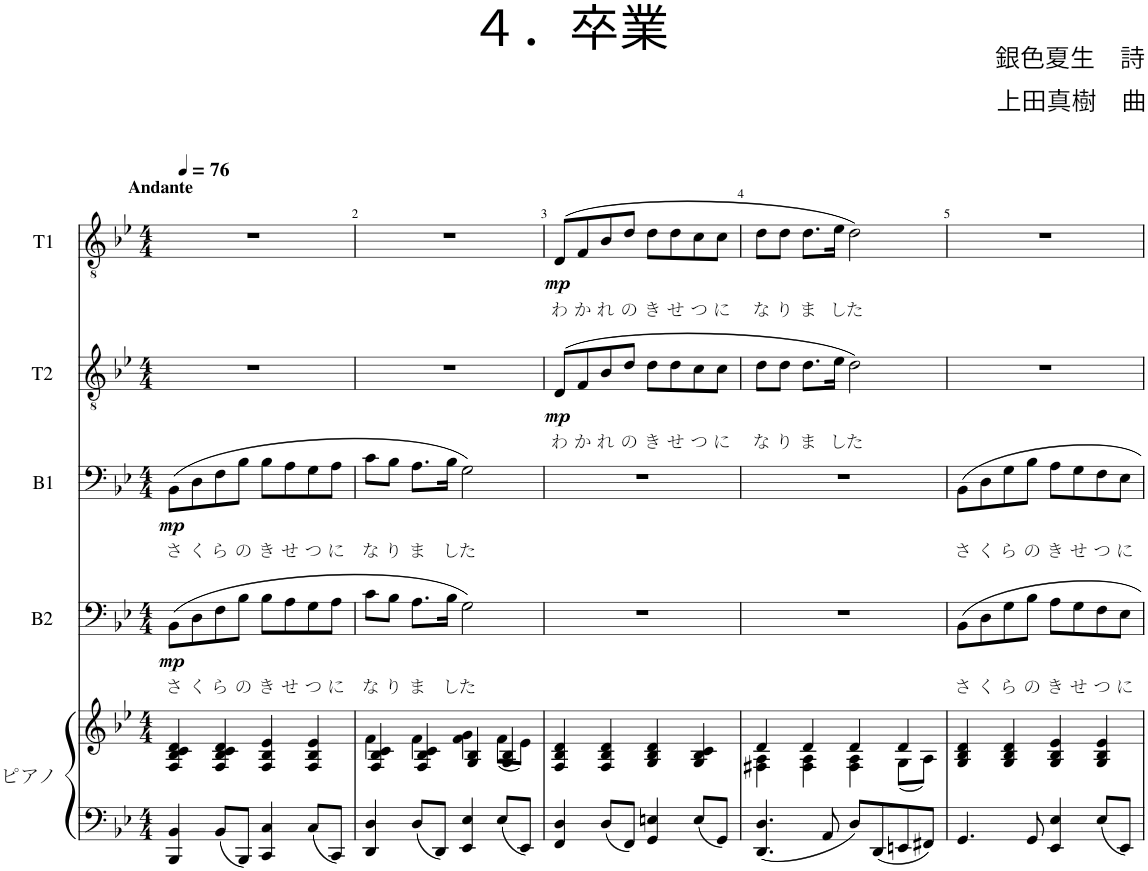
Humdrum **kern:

**kern	**kern	**kern	**text	**dynam	**kern	**text	**dynam	**kern	**text	**dynam	**kern	**text	**dynam
*part5	*part5	*part4	*part4	*part4	*part3	*part3	*part3	*part2	*part2	*part2	*part1	*part1	*part1
*staff6	*staff5	*staff4	*staff4	*staff4	*staff3	*staff3	*staff3	*staff2	*staff2	*staff2	*staff1	*staff1	*staff1
*I"ピアノ	*	*I"B2	*	*	*I"B1	*	*	*I"T2	*	*	*I"T1	*	*
*	*	*I'B2	*	*	*I'B1	*	*	*I'T2	*	*	*I'T1	*	*
*clefF4	*clefG2	*clefF4	*	*	*clefF4	*	*	*clefGv2	*	*	*clefGv2	*	*
*k[b-e-]	*k[b-e-]	*k[b-e-]	*	*	*k[b-e-]	*	*	*k[b-e-]	*	*	*k[b-e-]	*	*
*M4/4	*M4/4	*M4/4	*	*	*M4/4	*	*	*M4/4	*	*	*M4/4	*	*
*MM76	*MM76	*MM76	*	*	*MM76	*	*	*MM76	*	*	*MM76	*	*
=1	=1	=1	=1	=1	=1	=1	=1	=1	=1	=1	=1	=1	=1
!	!	!	!	!	!	!	!	!	!	!	!LO:TX:a:B:t=Andante	!	!
!	!	!	!LO:LY:b	!LO:DY:b	!	!LO:LY:b	!LO:DY:b	!	!	!	!	!	!
4BBB-/ 4BB-/	4F/ 4B-/ 4c/ 4d/	(8BB-\L	さ	mp	(8BB-\L	さ	mp	1r	.	.	1r	.	.
!	!	!	!LO:LY:b	!	!	!LO:LY:b	!	!	!	!	!	!	!
.	.	8D\	く	.	8D\	く	.	.	.	.	.	.	.
!	!	!	!LO:LY:b	!	!	!LO:LY:b	!	!	!	!	!	!	!
8BB-/L	4F/ 4B-/ 4c/ 4d/	8F\	ら	.	8F\	ら	.	.	.	.	.	.	.
!	!	!	!LO:LY:b	!	!	!LO:LY:b	!	!	!	!	!	!	!
8BBB-/J	.	8B-\J	の	.	8B-\J	の	.	.	.	.	.	.	.
!	!	!	!LO:LY:b	!	!	!LO:LY:b	!	!	!	!	!	!	!
4CC/ 4C/	4F/ 4B-/ 4e-/	8B-\L	き	.	8B-\L	き	.	.	.	.	.	.	.
!	!	!	!LO:LY:b	!	!	!LO:LY:b	!	!	!	!	!	!	!
.	.	8A\	せ	.	8A\	せ	.	.	.	.	.	.	.
!	!	!	!LO:LY:b	!	!	!LO:LY:b	!	!	!	!	!	!	!
8C/L	4F/ 4B-/ 4e-/	8G\	つ	.	8G\	つ	.	.	.	.	.	.	.
!	!	!	!LO:LY:b	!	!	!LO:LY:b	!	!	!	!	!	!	!
8CC/J	.	8A\J	に	.	8A\J	に	.	.	.	.	.	.	.
=2	=2	=2	=2	=2	=2	=2	=2	=2	=2	=2	=2	=2	=2
*	*^	*	*	*	*	*	*	*	*	*	*	*	*
!	!	!	!	!LO:LY:b	!	!	!LO:LY:b	!	!	!	!	!	!	!
4DD/ 4D/	4F/ 4B-/ 4c/	4f\	8c\L	な	.	8c\L	な	.	1r	.	.	1r	.	.
!	!	!	!	!LO:LY:b	!	!	!LO:LY:b	!	!	!	!	!	!	!
.	.	.	8B-\J	り	.	8B-\J	り	.	.	.	.	.	.	.
!	!	!	!	!LO:LY:b	!	!	!LO:LY:b	!	!	!	!	!	!	!
8D/L	4F/ 4B-/ 4c/	4f\	8.A\L	ま	.	8.A\L	ま	.	.	.	.	.	.	.
8DD/J	.	.	.	.	.	.	.	.	.	.	.	.	.	.
!	!	!	!	!LO:LY:b	!	!	!LO:LY:b	!	!	!	!	!	!	!
.	.	.	16B-\Jk	し	.	16B-\Jk	し	.	.	.	.	.	.	.
!	!	!	!	!LO:LY:b	!	!	!LO:LY:b	!	!	!	!	!	!	!
4EE-/ 4E-/	4G/ 4B-/	4f\ 4g\	2G\)	た	.	2G\)	た	.	.	.	.	.	.	.
8E-/L	4G/ 4B-/	(8f\L	.	.	.	.	.	.	.	.	.	.	.	.
8EE-/J	.	8e-\J)	.	.	.	.	.	.	.	.	.	.	.	.
=3	=3	=3	=3	=3	=3	=3	=3	=3	=3	=3	=3	=3	=3	=3
!	!	!	!	!	!	!	!	!	!	!LO:LY:b	!LO:DY:b	!	!LO:LY:b	!LO:DY:b
*	*v	*v	*	*	*	*	*	*	*	*	*	*	*	*
4FF/ 4D/	4F/ 4B-/ 4d/	1r	.	.	1r	.	.	(8D/L	わ	mp	(8D/L	わ	mp
!	!	!	!	!	!	!	!	!	!LO:LY:b	!	!	!LO:LY:b	!
.	.	.	.	.	.	.	.	8F/	か	.	8F/	か	.
!	!	!	!	!	!	!	!	!	!LO:LY:b	!	!	!LO:LY:b	!
8D/L	4F/ 4B-/ 4d/	.	.	.	.	.	.	8B-/	れ	.	8B-/	れ	.
!	!	!	!	!	!	!	!	!	!LO:LY:b	!	!	!LO:LY:b	!
8FF/J	.	.	.	.	.	.	.	8d/J	の	.	8d/J	の	.
!	!	!	!	!	!	!	!	!	!LO:LY:b	!	!	!LO:LY:b	!
4GG/ 4En/	4G/ 4B-/ 4d/	.	.	.	.	.	.	8d\L	き	.	8d\L	き	.
!	!	!	!	!	!	!	!	!	!LO:LY:b	!	!	!LO:LY:b	!
.	.	.	.	.	.	.	.	8d\	せ	.	8d\	せ	.
!	!	!	!	!	!	!	!	!	!LO:LY:b	!	!	!LO:LY:b	!
8E/L	4G/ 4B-/ 4c/	.	.	.	.	.	.	8c\	つ	.	8c\	つ	.
!	!	!	!	!	!	!	!	!	!LO:LY:b	!	!	!LO:LY:b	!
8GG/J	.	.	.	.	.	.	.	8c\J	に	.	8c\J	に	.
=4	=4	=4	=4	=4	=4	=4	=4	=4	=4	=4	=4	=4	=4
*	*^	*	*	*	*	*	*	*	*	*	*	*	*
!	!	!	!	!	!	!	!	!	!	!LO:LY:b	!	!	!LO:LY:b	!
4.DD/ 4.D/	4d/	4F#X\ 4A\	1r	.	.	1r	.	.	8d\L	な	.	8d\L	な	.
!	!	!	!	!	!	!	!	!	!	!LO:LY:b	!	!	!LO:LY:b	!
.	.	.	.	.	.	.	.	.	8d\J	り	.	8d\J	り	.
!	!	!	!	!	!	!	!	!	!	!LO:LY:b	!	!	!LO:LY:b	!
.	4d/	4F#\ 4A\	.	.	.	.	.	.	8.d\L	ま	.	8.d\L	ま	.
8AA/	.	.	.	.	.	.	.	.	.	.	.	.	.	.
!	!	!	!	!	!	!	!	!	!	!LO:LY:b	!	!	!LO:LY:b	!
.	.	.	.	.	.	.	.	.	16e-\Jk	し	.	16e-\Jk	し	.
!	!	!	!	!	!	!	!	!	!	!LO:LY:b	!	!	!LO:LY:b	!
8D/L	4d/	4F#\ 4A\	.	.	.	.	.	.	2d\)	た	.	2d\)	た	.
8DD/	.	.	.	.	.	.	.	.	.	.	.	.	.	.
8EEn/	4d/	(8G\L	.	.	.	.	.	.	.	.	.	.	.	.
8FF#X/J	.	8A\J)	.	.	.	.	.	.	.	.	.	.	.	.
=5	=5	=5	=5	=5	=5	=5	=5	=5	=5	=5	=5	=5	=5	=5
!	!	!	!	!LO:LY:b	!	!	!LO:LY:b	!	!	!	!	!	!	!
*	*v	*v	*	*	*	*	*	*	*	*	*	*	*	*
4.GG/	4G/ 4B-/ 4d/	8BB-\L	さ	.	8BB-\L	さ	.	1r	.	.	1r	.	.
!	!	!	!LO:LY:b	!	!	!LO:LY:b	!	!	!	!	!	!	!
.	.	8D\	く	.	8D\	く	.	.	.	.	.	.	.
!	!	!	!LO:LY:b	!	!	!LO:LY:b	!	!	!	!	!	!	!
.	4G/ 4B-/ 4d/	8G\	ら	.	8G\	ら	.	.	.	.	.	.	.
!	!	!	!LO:LY:b	!	!	!LO:LY:b	!	!	!	!	!	!	!
8GG/	.	8B-\J	の	.	8B-\J	の	.	.	.	.	.	.	.
!	!	!	!LO:LY:b	!	!	!LO:LY:b	!	!	!	!	!	!	!
4EE-/ 4E-/	4G/ 4B-/ 4e-/	8A\L	き	.	8A\L	き	.	.	.	.	.	.	.
!	!	!	!LO:LY:b	!	!	!LO:LY:b	!	!	!	!	!	!	!
.	.	8G\	せ	.	8G\	せ	.	.	.	.	.	.	.
!	!	!	!LO:LY:b	!	!	!LO:LY:b	!	!	!	!	!	!	!
8E-/L	4G/ 4B-/ 4e-/	8F\	つ	.	8F\	つ	.	.	.	.	.	.	.
!	!	!	!LO:LY:b	!	!	!LO:LY:b	!	!	!	!	!	!	!
8EE-/J	.	8E-\J	に	.	8E-\J	に	.	.	.	.	.	.	.
=	=	=	=	=	=	=	=	=	=	=	=	=	=
*-	*-	*-	*-	*-	*-	*-	*-	*-	*-	*-	*-	*-	*-
